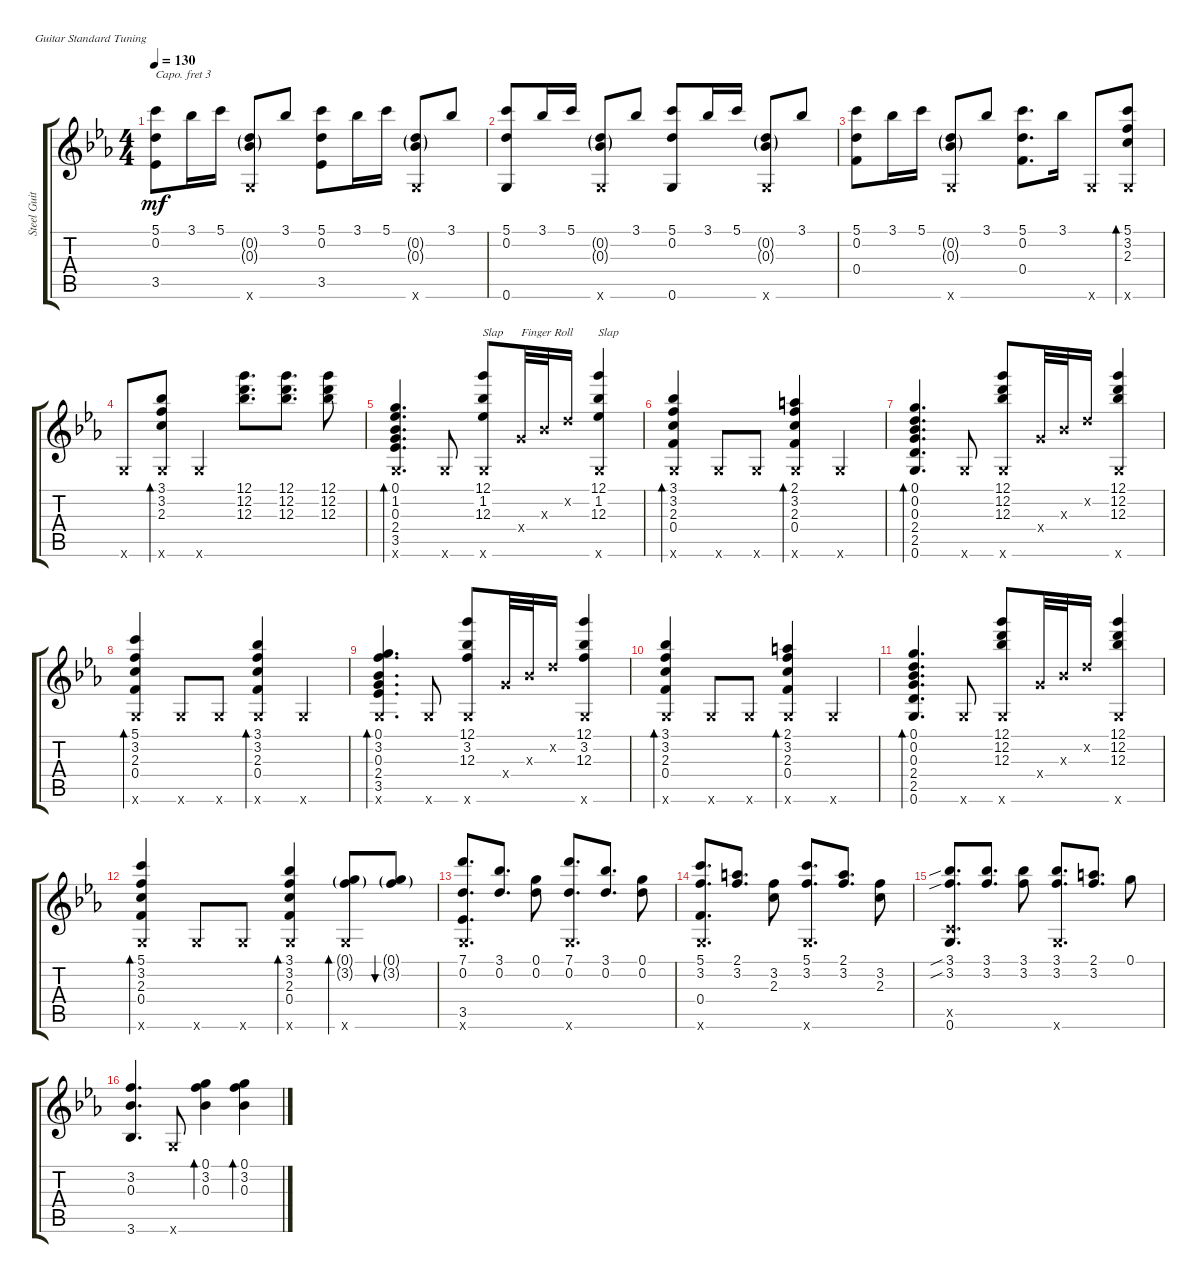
\defaultSystemsLayout 4
\bracketExtendMode groupsimilarinstruments
\otherSystemsTrackNameOrientation horizontal
\track ("Steel Guitar" "Steel Guit") {instrument acousticguitarsteel}
\staff {score tabs}
\capo 3
\tuning (E4 B3 G3 D3 A2 E2)
\ts (4 4)
\tempo 130
\clef g2
\ks eb
(5.1{acc forcenatural} 0.2{acc forcenatural} 3.5{acc forcenatural}).8{dy mf beam Down} 3.1{acc forcenatural}.16{beam Down} 5.1{acc forcenatural}.16{beam Down} (0.2{g acc forcenatural} 0.3{g acc forcenatural} 0.6{x acc forcenatural}).8{beam Up} 3.1{acc forcenatural}.8{beam Up} (5.1{acc forcenatural} 0.2{acc forcenatural} 3.5{acc forcenatural}).8{beam Down} 3.1{acc forcenatural}.16{beam Down} 5.1{acc forcenatural}.16{beam Down} (0.2{g acc forcenatural} 0.3{g acc forcenatural} 0.6{x acc forcenatural}).8{beam Up} 3.1{acc forcenatural}.8{beam Up} |
(5.1{acc forcenatural} 0.2{acc forcenatural} 0.6{acc forcenatural}).8{beam Up} 3.1{acc forcenatural}.16{beam Up} 5.1{acc forcenatural}.16{beam Up} (0.2{g acc forcenatural} 0.3{g acc forcenatural} 0.6{x acc forcenatural}).8{beam Up} 3.1{acc forcenatural}.8{beam Up} (5.1{acc forcenatural} 0.2{acc forcenatural} 0.6{acc forcenatural}).8{beam Up} 3.1{acc forcenatural}.16{beam Up} 5.1{acc forcenatural}.16{beam Up} (0.2{g acc forcenatural} 0.3{g acc forcenatural} 0.6{x acc forcenatural}).8{beam Up} 3.1{acc forcenatural}.8{beam Up} |
(5.1{acc forcenatural} 0.2{acc forcenatural} 0.4{acc forcenatural}).8{beam Down} 3.1{acc forcenatural}.16{beam Down} 5.1{acc forcenatural}.16{beam Down} (0.2{g acc forcenatural} 0.3{g acc forcenatural} 0.6{x acc forcenatural}).8{beam Up} 3.1{acc forcenatural}.8{beam Up} (5.1{acc forcenatural} 0.2{acc forcenatural} 0.4{acc forcenatural}).8{d beam Down} 3.1{acc forcenatural}.16{beam Down} 0.6{x acc forcenatural}.8{beam Up} (5.1{acc forcenatural} 3.2{acc forcenatural} 0.6{x acc forcenatural} 2.3{acc forcenatural}).8{bd 30 beam Up} |
0.6{x acc forcenatural}.8{beam Up} (3.2{acc forcenatural} 3.1{acc forcenatural} 2.3{acc forcenatural} 0.6{x acc forcenatural}).8{bd 30 beam Up} 0.6{x acc forcenatural}.4{beam Up} (12.3{acc forcenatural} 12.2{acc forcenatural} 12.1{acc forcenatural}).8{d beam Down} (12.1{acc forcenatural} 12.2{acc forcenatural} 12.3{acc forcenatural}).8{d beam Down} (12.3{acc forcenatural} 12.2{acc forcenatural} 12.1{acc forcenatural}).8{beam Down} |
(3.5{acc forcenatural} 2.4{acc forcenatural} 0.3{acc forcenatural} 1.2{acc forcenatural} 0.1{acc forcenatural} 0.6{x acc forcenatural}).4{d bd 30 beam Up} 0.6{x acc forcenatural}.8{beam Up} (12.3{acc forcenatural} 1.2{acc forcenatural} 12.1{acc forcenatural} 0.6{x acc forcenatural}).8{txt "Slap" beam Up} 2.4{x acc forcenatural}.32{txt "Finger Roll" beam Up} 0.3{x acc forcenatural}.32{beam Up} 0.2{x acc forcenatural}.16{beam Up} (12.3{acc forcenatural} 1.2{acc forcenatural} 12.1{acc forcenatural} 0.6{x acc forcenatural}).4{txt "Slap" beam Up} |
(0.4{acc forcenatural} 2.3{acc forcenatural} 3.2{acc forcenatural} 3.1{acc forcenatural} 0.6{x acc forcenatural}).4{bd 30 beam Up} 0.6{x acc forcenatural}.8{beam Up} 0.6{x acc forcenatural}.8{beam Up} (0.4{acc forcenatural} 2.3{acc forcenatural} 3.2{acc forcenatural} 2.1{acc #} 0.6{x acc forcenatural}).4{bd 30 beam Up} 0.6{x acc forcenatural}.4{beam Up} |
(2.5{acc forcenatural} 2.4{acc forcenatural} 0.3{acc forcenatural} 0.2{acc forcenatural} 0.1{acc forcenatural} 0.6{acc forcenatural}).4{d bd 30 beam Up} 0.6{x acc forcenatural}.8{beam Up} (12.3{acc forcenatural} 12.2{acc forcenatural} 12.1{acc forcenatural} 0.6{x acc forcenatural}).8{beam Up} 2.4{x acc forcenatural}.32{beam Up} 0.3{x acc forcenatural}.32{beam Up} 0.2{x acc forcenatural}.16{beam Up} (12.3{acc forcenatural} 12.2{acc forcenatural} 12.1{acc forcenatural} 0.6{x acc forcenatural}).4{beam Up} |
(0.4{acc forcenatural} 2.3{acc forcenatural} 3.2{acc forcenatural} 5.1{acc forcenatural} 0.6{x acc forcenatural}).4{bd 30 beam Up} 0.6{x acc forcenatural}.8{beam Up} 0.6{x acc forcenatural}.8{beam Up} (0.4{acc forcenatural} 2.3{acc forcenatural} 3.2{acc forcenatural} 3.1{acc forcenatural} 0.6{x acc forcenatural}).4{bd 30 beam Up} 0.6{x acc forcenatural}.4{beam Up} |
(3.5{acc forcenatural} 2.4{acc forcenatural} 0.3{acc forcenatural} 3.2{acc forcenatural} 0.1{acc forcenatural} 0.6{x acc forcenatural}).4{d bd 30 beam Up} 0.6{x acc forcenatural}.8{beam Up} (12.3{acc forcenatural} 3.2{acc forcenatural} 12.1{acc forcenatural} 0.6{x acc forcenatural}).8{beam Up} 2.4{x acc forcenatural}.32{beam Up} 0.3{x acc forcenatural}.32{beam Up} 0.2{x acc forcenatural}.16{beam Up} (12.3{acc forcenatural} 3.2{acc forcenatural} 12.1{acc forcenatural} 0.6{x acc forcenatural}).4{beam Up} |
(0.4{acc forcenatural} 2.3{acc forcenatural} 3.2{acc forcenatural} 3.1{acc forcenatural} 0.6{x acc forcenatural}).4{bd 30 beam Up} 0.6{x acc forcenatural}.8{beam Up} 0.6{x acc forcenatural}.8{beam Up} (0.4{acc forcenatural} 2.3{acc forcenatural} 3.2{acc forcenatural} 2.1{acc #} 0.6{x acc forcenatural}).4{bd 30 beam Up} 0.6{x acc forcenatural}.4{beam Up} |
(2.5{acc forcenatural} 2.4{acc forcenatural} 0.3{acc forcenatural} 0.2{acc forcenatural} 0.1{acc forcenatural} 0.6{acc forcenatural}).4{d bd 30 beam Up} 0.6{x acc forcenatural}.8{beam Up} (12.3{acc forcenatural} 12.2{acc forcenatural} 12.1{acc forcenatural} 0.6{x acc forcenatural}).8{beam Up} 2.4{x acc forcenatural}.32{beam Up} 0.3{x acc forcenatural}.32{beam Up} 0.2{x acc forcenatural}.16{beam Up} (12.3{acc forcenatural} 12.2{acc forcenatural} 12.1{acc forcenatural} 0.6{x acc forcenatural}).4{beam Up} |
(0.4{acc forcenatural} 2.3{acc forcenatural} 3.2{acc forcenatural} 5.1{acc forcenatural} 0.6{x acc forcenatural}).4{bd 30 beam Up} 0.6{x acc forcenatural}.8{beam Up} 0.6{x acc forcenatural}.8{beam Up} (0.4{acc forcenatural} 2.3{acc forcenatural} 3.2{acc forcenatural} 3.1{acc forcenatural} 0.6{x acc forcenatural}).4{bd 30 beam Up} (0.6{x acc forcenatural} 0.1{g acc forcenatural} 3.2{g acc forcenatural}).8{bd 30 beam Up} (3.2{g acc forcenatural} 0.1{g acc forcenatural}).8{bu 30 beam Up} |
(3.5{acc forcenatural} 0.2{acc forcenatural} 7.1{acc forcenatural} 0.6{x acc forcenatural}).8{d beam Up} (3.1{acc forcenatural} 0.2{acc forcenatural}).8{d beam Up} (0.2{acc forcenatural} 0.1{acc forcenatural}).8{beam Down} (0.2{acc forcenatural} 7.1{acc forcenatural} 0.6{x acc forcenatural}).8{d beam Up} (0.2{acc forcenatural} 3.1{acc forcenatural}).8{d beam Up} (0.2{acc forcenatural} 0.1{acc forcenatural}).8{beam Down} |
(3.2{acc forcenatural} 5.1{acc forcenatural} 0.6{x acc forcenatural} 0.4{acc forcenatural}).8{d beam Up} (2.1{acc #} 3.2{acc forcenatural}).8{d beam Up} (3.2{acc forcenatural} 2.3{acc forcenatural}).8{beam Down} (3.2{acc forcenatural} 5.1{acc forcenatural} 0.6{x acc forcenatural}).8{d beam Up} (3.2{acc forcenatural} 2.1{acc #}).8{d beam Up} (3.2{acc forcenatural} 2.3{acc forcenatural}).8{beam Down} |
(3.2{sib acc forcenatural} 3.1{sib acc forcenatural} 0.6{acc forcenatural} 0.5{x acc forcenatural}).8{d beam Up} (3.2{acc forcenatural} 3.1{acc forcenatural}).8{d beam Up} (3.1{acc forcenatural} 3.2{acc forcenatural}).8{beam Down} (3.2{acc forcenatural} 3.1{acc forcenatural} 0.6{x acc forcenatural}).8{d beam Up} (2.1{acc #} 3.2{acc forcenatural}).8{d beam Up} 0.1{acc forcenatural}.8{beam Down} |
(3.2{acc forcenatural} 0.3{acc forcenatural} 3.6{acc forcenatural}).4{d beam Up} 0.6{x acc forcenatural}.8{beam Up} (0.3{acc forcenatural} 3.2{acc forcenatural} 0.1{acc forcenatural}).4{bd 30 beam Down} (0.1{acc forcenatural} 3.2{acc forcenatural} 0.3{acc forcenatural}).4{bd 30 beam Down}
